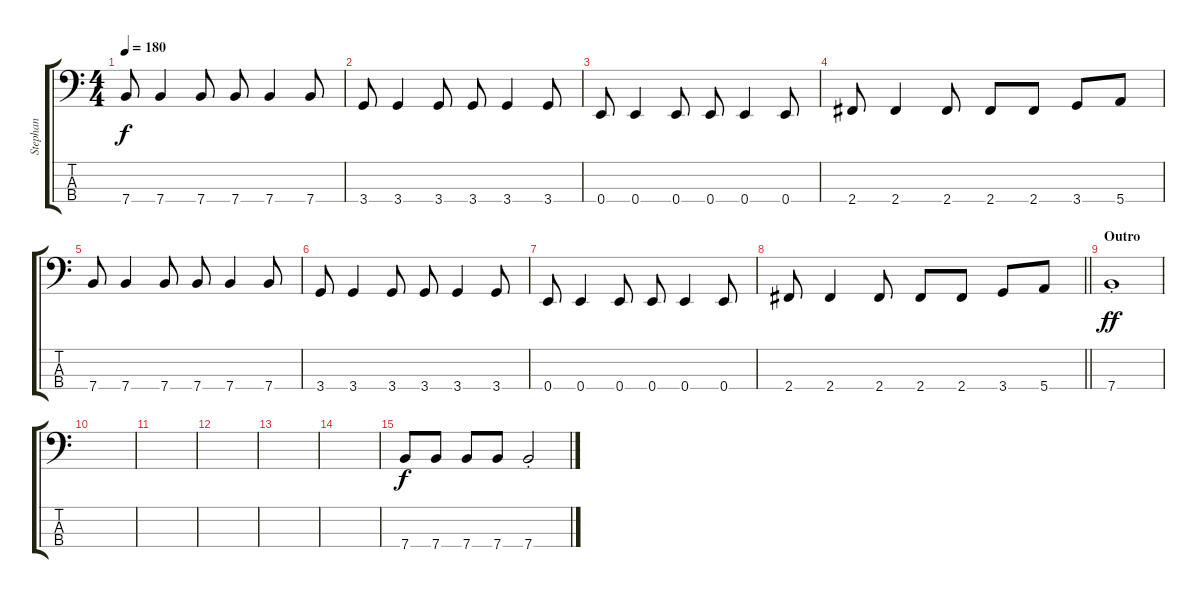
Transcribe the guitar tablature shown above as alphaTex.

\track ("Stephan" "Stephan") {instrument electricbasspick}
\staff {score tabs}
\tuning (G2 D2 A1 E1) {hide}
\ts (4 4)
\tempo 180
\clef f4
\ks c
7.4.8{dy f} 7.4.4 7.4.8 7.4.8 7.4.4 7.4.8 |
3.4.8 3.4.4 3.4.8 3.4.8 3.4.4 3.4.8 |
0.4.8 0.4.4 0.4.8 0.4.8 0.4.4 0.4.8 |
2.4.8 2.4.4 2.4.8 2.4.8 2.4.8 3.4.8 5.4.8 |
7.4.8 7.4.4 7.4.8 7.4.8 7.4.4 7.4.8 |
3.4.8 3.4.4 3.4.8 3.4.8 3.4.4 3.4.8 |
0.4.8 0.4.4 0.4.8 0.4.8 0.4.4 0.4.8 |
\barLineRight lightlight
2.4.8 2.4.4 2.4.8 2.4.8 2.4.8 3.4.8 5.4.8 |
\section ("" "Outro")
7.4{st}.1{dy ff} |
|
|
|
|
|
7.4.8{dy f} 7.4.8 7.4.8 7.4.8 7.4{st}.2
